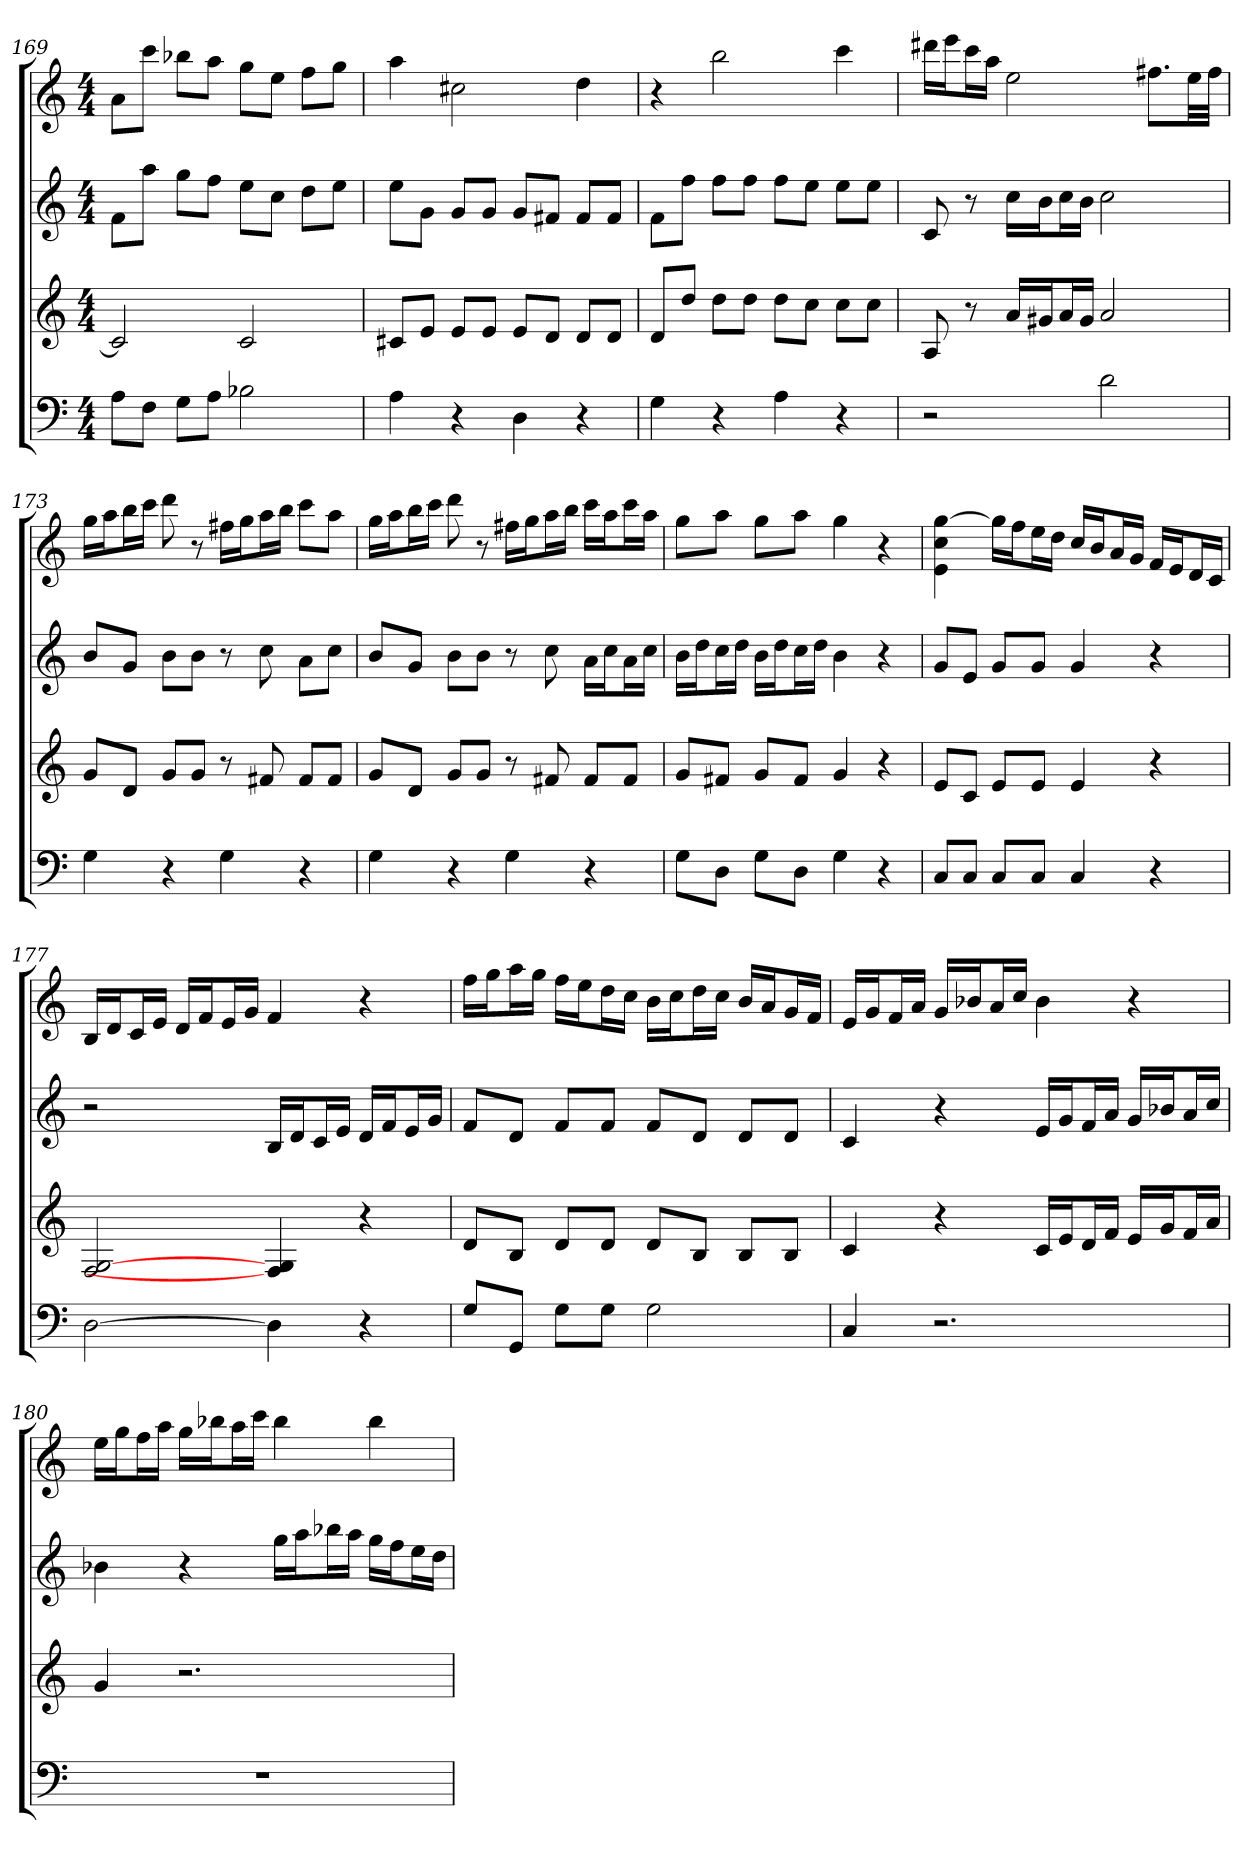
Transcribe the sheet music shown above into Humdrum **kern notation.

**kern	**kern	**kern	**kern
*part4	*part3	*part2	*part1
*staff4	*staff3	*staff2	*staff1
*k[]	*k[]	*k[]	*k[]
*C:	*C:	*C:	*C:
*M4/4	*M4/4	*M4/4	*M4/4
=169	=169	=169	=169
8AL	2c]	8fL	8aL
8FJ	.	8aaJ	8cccJ
8GL	.	8ggL	8bb-XL
8AJ	.	8ffJ	8aaJ
2B-X	2c	8eeL	8ggL
.	.	8ccJ	8eeJ
.	.	8ddL	8ffL
.	.	8eeJ	8ggJ
=170	=170	=170	=170
4A	8c#XL	8eeL	4aa
.	8eJ	8gJ	.
4r	8eL	8gL	2cc#X
.	8eJ	8gJ	.
4D	8eL	8gL	.
.	8dJ	8f#XJ	.
4r	8dL	8f#L	4dd
.	8dJ	8f#J	.
=171	=171	=171	=171
4G	8dL	8fL	4r
.	8ddJ	8ffJ	.
4r	8ddL	8ffL	2bb
.	8ddJ	8ffJ	.
4A	8ddL	8ffL	.
.	8ccJ	8eeJ	.
4r	8ccL	8eeL	4ccc
.	8ccJ	8eeJ	.
=172	=172	=172	=172
2r	8A	8c	16ddd#XLL
.	.	.	16eeeJ
.	8r	8r	16cccL
.	.	.	16aaJJ
.	16aLL	16ccLL	2ee
.	16g#XJ	16bJ	.
.	16aL	16ccL	.
.	16g#JJ	16bJJ	.
2d	2a	2cc	.
.	.	.	8.ff#XL
.	.	.	32eeLL
.	.	.	32ff#JJJ
=173	=173	=173	=173
4G	8gL	8bL	16ggLL
.	.	.	16aaJ
.	8dJ	8gJ	16bbL
.	.	.	16cccJJ
4r	8gL	8bL	8ddd
.	8gJ	8bJ	8r
4G	8r	8r	16ff#XLL
.	.	.	16ggJ
.	8f#X	8cc	16aaL
.	.	.	16bbJJ
4r	8f#L	8aL	8cccL
.	8f#J	8ccJ	8aaJ
=174	=174	=174	=174
4G	8gL	8bL	16ggLL
.	.	.	16aaJ
.	8dJ	8gJ	16bbL
.	.	.	16cccJJ
4r	8gL	8bL	8ddd
.	8gJ	8bJ	8r
4G	8r	8r	16ff#XLL
.	.	.	16ggJ
.	8f#X	8cc	16aaL
.	.	.	16bbJJ
4r	8f#L	16aLL	16cccLL
.	.	16ccJ	16aaJ
.	8f#J	16aL	16cccL
.	.	16ccJJ	16aaJJ
=175	=175	=175	=175
8GL	8gL	16bLL	8ggL
.	.	16ddJ	.
8DJ	8f#XJ	16ccL	8aaJ
.	.	16ddJJ	.
8GL	8gL	16bLL	8ggL
.	.	16ddJ	.
8DJ	8f#J	16ccL	8aaJ
.	.	16ddJJ	.
4G	4g	4b	4gg
4r	4r	4r	4r
=176	=176	=176	=176
8CL	8eL	8gL	4e 4cc [4gg
8CJ	8cJ	8eJ	.
8CL	8eL	8gL	16ggLL]
.	.	.	16ffJ
8CJ	8eJ	8gJ	16eeL
.	.	.	16ddJJ
4C	4e	4g	16ccLL
.	.	.	16bJ
.	.	.	16aL
.	.	.	16gJJ
4r	4r	4r	16fLL
.	.	.	16eJ
.	.	.	16dL
.	.	.	16cJJ
=177	=177	=177	=177
[2D	2F [2G	2r	16BLL
.	.	.	16dJ
.	.	.	16cL
.	.	.	16eJJ
.	.	.	16dLL
.	.	.	16fJ
.	.	.	16eL
.	.	.	16gJJ
4D]	4F] 4G	16BLL	4f
.	.	16dJ	.
.	.	16cL	.
.	.	16eJJ	.
4r	4r	16dLL	4r
.	.	16fJ	.
.	.	16eL	.
.	.	16gJJ	.
=178	=178	=178	=178
8GL	8dL	8fL	16ffLL
.	.	.	16ggJ
8GGJ	8BJ	8dJ	16aaL
.	.	.	16ggJJ
8GL	8dL	8fL	16ffLL
.	.	.	16eeJ
8GJ	8dJ	8fJ	16ddL
.	.	.	16ccJJ
2G	8dL	8fL	16bLL
.	.	.	16ccJ
.	8BJ	8dJ	16ddL
.	.	.	16ccJJ
.	8BL	8dL	16bLL
.	.	.	16aJ
.	8BJ	8dJ	16gL
.	.	.	16fJJ
=179	=179	=179	=179
4C	4c	4c	16eLL
.	.	.	16gJ
.	.	.	16fL
.	.	.	16aJJ
2.r	4r	4r	16gLL
.	.	.	16b-XJ
.	.	.	16aL
.	.	.	16ccJJ
.	16cLL	16eLL	4b-
.	16eJ	16gJ	.
.	16dL	16fL	.
.	16fJJ	16aJJ	.
.	16eLL	16gLL	4r
.	16gJ	16b-XJ	.
.	16fL	16aL	.
.	16aJJ	16ccJJ	.
=180	=180	=180	=180
1r	4g	4b-X	16eeLL
.	.	.	16ggJ
.	.	.	16ffL
.	.	.	16aaJJ
.	2.r	4r	16ggLL
.	.	.	16bb-XJ
.	.	.	16aaL
.	.	.	16cccJJ
.	.	16ggLL	4bb-
.	.	16aaJ	.
.	.	16bb-XL	.
.	.	16aaJJ	.
.	.	16ggLL	4bb-
.	.	16ffJ	.
.	.	16eeL	.
.	.	16ddJJ	.
=	=	=	=
*-	*-	*-	*-
